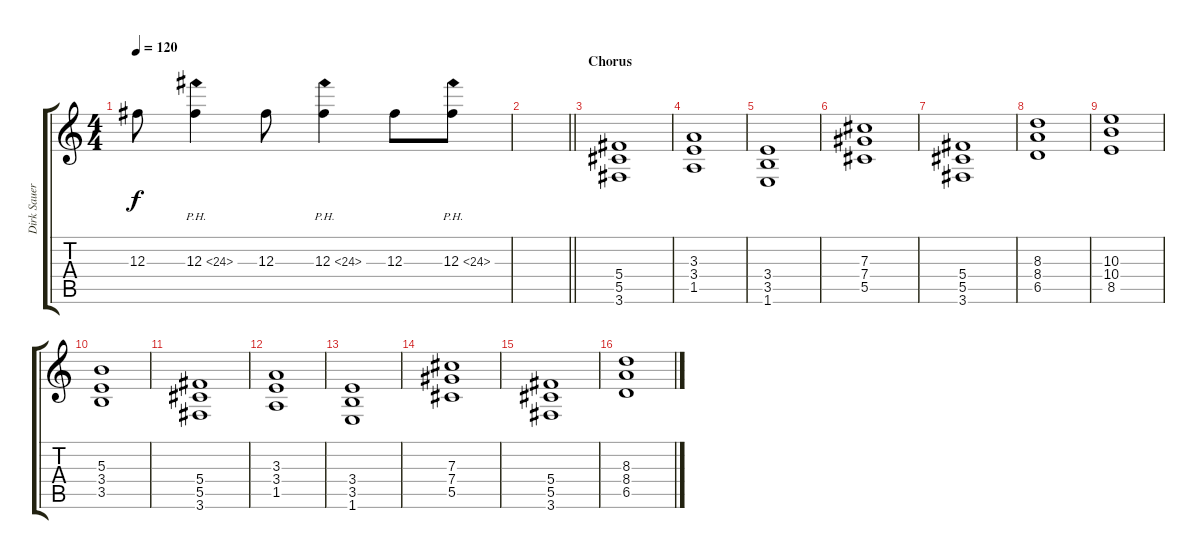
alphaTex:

\track ("Dirk Sauer (Rhythm Guitar)" "Dirk Sauer") {instrument distortionguitar}
\staff {score tabs}
\tuning (Eb4 Bb3 Gb3 Db3 Ab2 Eb2) {hide}
\ts (4 4)
\tempo 120
\clef g2
\ks c
12.3.8{dy f} 12.3{ph 12}.4 12.3.8 12.3{ph 12}.4 12.3.8 12.3{ph 12}.8 |
\barLineRight lightlight
|
\section ("" "Chorus")
(5.4 5.5 3.6).1 |
(3.3 3.4 1.5).1 |
(3.4 3.5 1.6).1 |
(7.3 7.4 5.5).1 |
(5.4 5.5 3.6).1 |
(8.3 8.4 6.5).1 |
(10.3 10.4 8.5).1 |
(5.3 3.4 3.5).1 |
(5.4 5.5 3.6).1 |
(3.3 3.4 1.5).1 |
(3.4 3.5 1.6).1 |
(7.3 7.4 5.5).1 |
(5.4 5.5 3.6).1 |
(8.3 8.4 6.5).1
